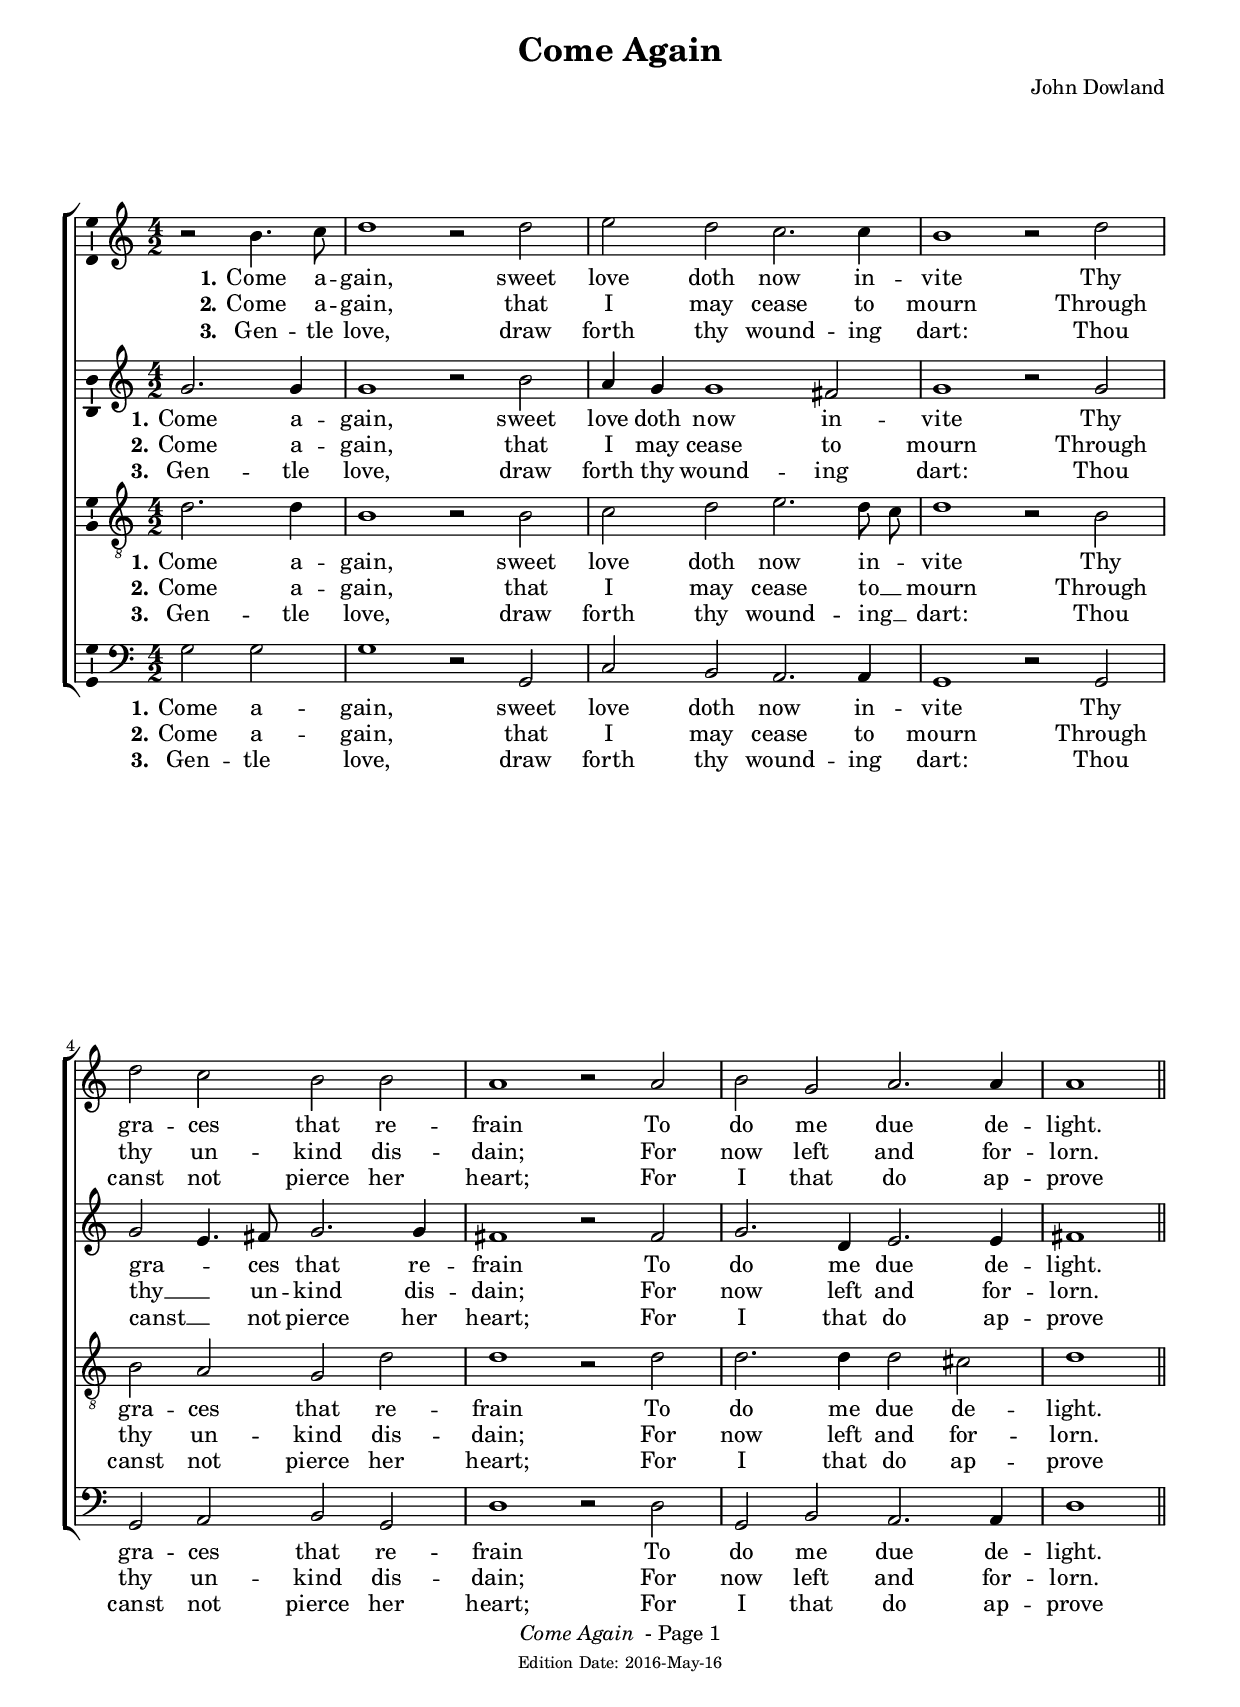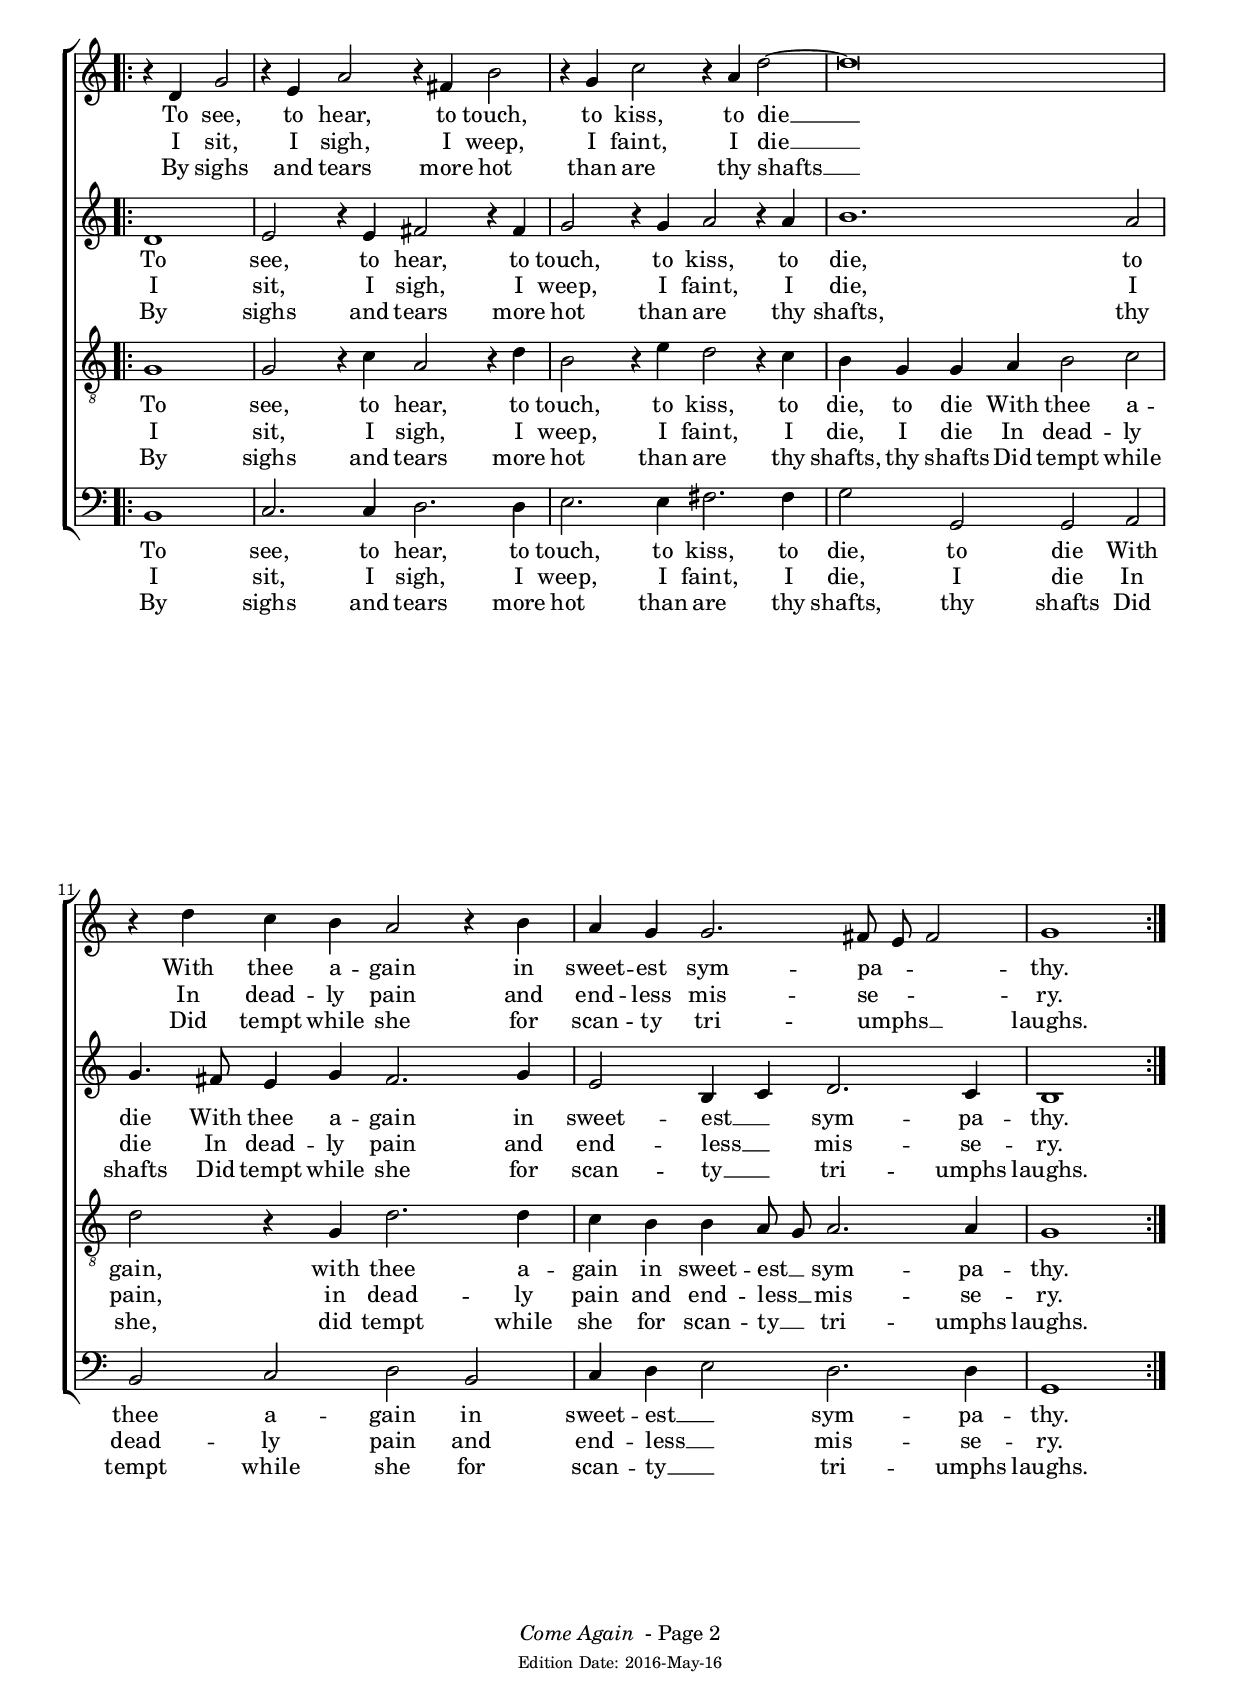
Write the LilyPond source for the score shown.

%score_options {"parts": 4, "verses": 3, "transposed": false}
scDate = "2016-May-16"

\include "english.ly"
#(set-global-staff-size 18)
#(ly:set-option 'midi-extension "mid")
\paper{ 
  %will be different in different pieces
 % Don't know how to get this to work. system-system-spacing.basic-distance = #2
}
scTempo = #(ly:make-moment 100 2)
scTitle = "Come Again"
scSubtitle = ""
scComposer = "John Dowland"
scArranger = ""
scTagline = ""
scPoet = ""
scMeter=  ""
scCopyright = ""


scGlobal= {
  \autoBeamOff
  \key a \minor
  \time 4/2
}

scMusicOneName = "cantus"
scMusicOneClef = \clef "treble"
scMusicOne =   \relative c'' {  
  \partial 1 r2 b4. c8 | d1 r2 d| e d c2. c4 | b1 r2 d | 
  d c b b | a1 r2 a | b g a2. a4 | a1 \break
  \repeat volta 2{ r4 d, g2 | r4 e a2 r4 fs4 b2 | r4 g4 c2 r4 a4 d2~ | d\breve | 
  r4 d c b a2 r4 b | a  g  g2. fs8 e  fs2  | g1  }
}

scMusicTwoName = "altus"
scMusicTwoClef = \clef "treble"
scMusicTwo = 
\relative c'' {
  \partial 1
  g2. g4 | g1 r2 b | a4 g g1 fs2 | g1 r2 g |
  g e4. fs8  g2. g4 | fs1 r2 fs | g2. d4 e2. e4  fs1 
  \repeat volta 2{
   d1 | e2 r4 e4 fs2 r4 fs4 | g2 r4 g a2 r4 a | 
  b1. a2 | g4. fs8 e4 g fs2. g4 | e2 b4 c d2. c4 | b1 } 
}

scMusicThreeName = "tenor"
scMusicThreeClef = \clef "G_8"
scMusicThree = 
\relative c' {
  \partial 1 d2. d4 | b1 r2 b | c d e2. d8  c | d1 r2 b |
  b a g d' | d1 r2 d | d2. d4 d2 cs   d1 
  \repeat volta 2{
  g,1 | g2 r4 c a2 r4 d | b2 r4 e4 d2 r4 c4 |
  b4 g g a b2 c | d r4 g,4 d'2. d4 | c b b a8 g  a2. a4  g1 }
}

scMusicFourName = "bassus"
scMusicFourClef = \clef "bass"
scMusicFour = 
\relative g {
  \partial 1 g2 g | g1 r2 g, | c b a2. a4 | g1 r2 g |
  g a b g | d'1 r2 d | g, b a2. a4 d1 
  \repeat volta 2{
   b1 | c2. c4 d2. d4 | e2. e4 fs2. fs4 | 
  g2 g, g a b c d b | c4 d e2  d2. d4  g,1 }

}


scWordsOneA = \lyricmode {
  \set stanza = "1."
  Come a -- gain, sweet love doth now in -- vite 
  Thy gra -- ces that re -- frain To do me due de -- light.
  To see, to hear, to touch, to kiss, to die __ 
  With thee a -- gain in sweet -- est sym -- pa -- _  _ thy.
}

scWordsOneB = \lyricmode {
  \set stanza = "2."
  Come a -- gain, that I may cease to mourn
  Through thy un -- kind dis -- dain; 
  For now left and for -- lorn.
  I sit, I sigh, I weep, I faint, I die __
  In dead -- ly pain and end -- less mis -- se -- _ _ ry.
}

scWordsOneC = \lyricmode {
  \set stanza = "3."
  Gen -- tle love, draw forth thy wound -- ing dart:
  Thou canst not pierce her heart;
  For I that do ap -- prove
  By sighs and tears more hot than are thy shafts __
  Did tempt while she for scan -- ty tri -- umphs __ _  _ laughs.
}

scWordsTwoA = \lyricmode {
  \set stanza = "1."
  Come a -- gain, sweet love doth now in -- vite 
  Thy gra -- _ ces that re -- frain To do me due de -- light.
  To see, to hear, to touch, to kiss, to die, to die
  With thee a -- gain in sweet -- est __ _ sym -- pa -- thy.
}

scWordsTwoB = \lyricmode {
  \set stanza = "2."
  Come a -- gain, that I may cease to mourn
  Through thy __ _ un -- kind dis -- dain; 
  For now left and for -- lorn.
  I sit, I sigh, I weep, I faint, I die, I die
  In dead -- ly pain and end -- less __ _ mis -- se -- ry.
}

scWordsTwoC = \lyricmode {
  \set stanza = "3."
  Gen -- tle love, draw forth thy wound -- ing dart:
  Thou canst __ _ not pierce her heart;
  For I that do ap -- prove
  By sighs and tears more hot than are thy shafts, thy shafts
  Did tempt while she for scan -- ty __ _ tri -- umphs laughs.
}
scWordsThreeA = \lyricmode {
  \set stanza = "1."
  Come a -- gain, sweet love doth now in -- _ vite 
  Thy gra -- ces that re -- frain To do me due de -- light.
  To see, to hear, to touch, to kiss, to die, to die
  With thee a -- gain, with thee a -- gain  in sweet -- est __ _ sym -- pa -- thy.
}

scWordsThreeB = \lyricmode {
  \set stanza = "2."
  Come a -- gain, that I may cease to __ _ mourn
  Through thy un -- kind dis -- dain; 
  For now left and for -- lorn.
  I sit, I sigh, I weep, I faint, I die, I die
  In dead -- ly pain, in dead -- ly pain  and end -- less __ _ mis -- se -- ry.
}

scWordsThreeC = \lyricmode {
  \set stanza = "3."
  Gen -- tle love, draw forth thy wound -- ing __ _ dart:
  Thou canst not pierce her heart;
  For I that do ap -- prove
  By sighs and tears more hot than are thy shafts, thy shafts
  Did tempt while she, did tempt while she for scan -- ty __ _ tri -- umphs laughs.
}

scWordsFourA = \lyricmode {
  \set stanza = "1."
  Come a -- gain, sweet love doth now in -- vite 
  Thy gra -- ces that re -- frain To do me due de -- light.
  To see, to hear, to touch, to kiss, to die, to die
  With thee a -- gain in sweet -- est __ _ sym -- pa -- thy.
}

scWordsFourB = \lyricmode {
  \set stanza = "2."
  Come a -- gain, that I may cease to mourn
  Through thy un -- kind dis -- dain; 
  For now left and for -- lorn.
  I sit, I sigh, I weep, I faint, I die, I die
  In dead -- ly pain and end -- less __ _ mis -- se -- ry.
}

scWordsFourC = \lyricmode {
  \set stanza = "3."
  Gen -- tle love, draw forth thy wound -- ing dart:
  Thou canst not pierce her heart;
  For I that do ap -- prove
  By sighs and tears more hot than are thy shafts, thy shafts
  Did tempt while she for scan -- ty __ _ tri -- umphs laughs.
}

\book {
      
      \paper {
        print-page-number = ##f
        print-first-page-number = ##f
        top-margin = 0.5\in
        left-margin = 0.5\in
        right-margin = 0.5\in
        oddFooterMarkup = \markup { 
        \column{
          \fill-line { \line {
            \italic \fromproperty #'header:title
            " - Page"
            \fromproperty #'page:page-number-string
          } } 
      	\fill-line { \tiny { \line{ Edition Date: \scDate } } } }
        }
        
        evenFooterMarkup = \oddFooterMarkup
      }

      \header{
        title = \scTitle
        subtitle = \scSubtitle
        meter = \scMeter
        poet = \scPoet
        composer = \scComposer
        arranger = \scArranger
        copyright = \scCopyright
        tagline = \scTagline
      }
      \score {
        \new ChoirStaff <<
         
          \new Staff = \scMusicOneName <<
            \set Staff.midiInstrument = #"oboe"
            \new Voice = "one" {
              
              \scGlobal 
              
               \scMusicOneClef
              
                \scMusicOne
              
              
            }
            
            <<
              
              
              
                \new Lyrics \lyricsto "one" { \scWordsOneA } 
                
              
                \new Lyrics \lyricsto "one" { \scWordsOneB } 
                
              
                \new Lyrics \lyricsto "one" { \scWordsOneC } 
                
              
            >>
            
          >>
         
          \new Staff = \scMusicTwoName <<
            \set Staff.midiInstrument = #"oboe"
            \new Voice = "two" {
              
              \scGlobal 
              
               \scMusicTwoClef
              
                \scMusicTwo
              
              
            }
            
            <<
              
              
              
                \new Lyrics \lyricsto "two" { \scWordsTwoA } 
                
              
                \new Lyrics \lyricsto "two" { \scWordsTwoB } 
                
              
                \new Lyrics \lyricsto "two" { \scWordsTwoC } 
                
              
            >>
            
          >>
         
          \new Staff = \scMusicThreeName <<
            \set Staff.midiInstrument = #"oboe"
            \new Voice = "three" {
              
              \scGlobal 
              
               \scMusicThreeClef
              
                \scMusicThree
              
              
            }
            
            <<
              
              
              
                \new Lyrics \lyricsto "three" { \scWordsThreeA } 
                
              
                \new Lyrics \lyricsto "three" { \scWordsThreeB } 
                
              
                \new Lyrics \lyricsto "three" { \scWordsThreeC } 
                
              
            >>
            
          >>
         
          \new Staff = \scMusicFourName <<
            \set Staff.midiInstrument = #"oboe"
            \new Voice = "four" {
              
              \scGlobal 
              
               \scMusicFourClef
              
                \scMusicFour
              
              
            }
            
            <<
              
              
              
                \new Lyrics \lyricsto "four" { \scWordsFourA } 
                
              
                \new Lyrics \lyricsto "four" { \scWordsFourB } 
                
              
                \new Lyrics \lyricsto "four" { \scWordsFourC } 
                
              
            >>
            
          >>
         
        >>
        \layout {
          
            indent = 0\mm
              \context {
                \Staff
                  \consists "Ambitus_engraver"
                }
        }
        \midi {
          \context {
            \Score
            tempoWholesPerMinute = \scTempo
          }
        }
      }
    }
  


\version "2.18.2"  % necessary for upgrading to future LilyPond versions.

